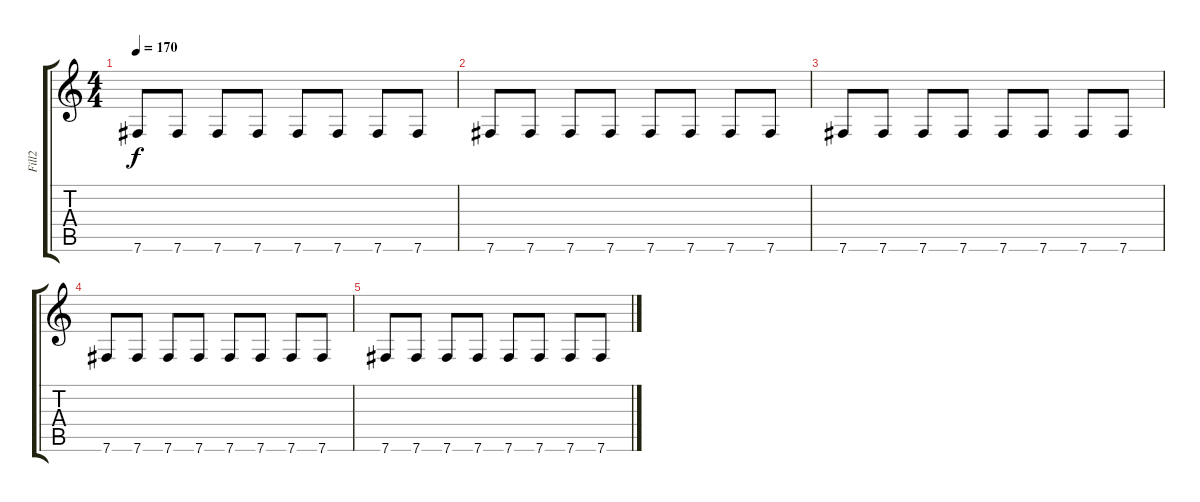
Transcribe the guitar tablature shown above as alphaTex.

\track ("Fill2" "Fill2") {instrument electricguitarclean}
\staff {score tabs}
\tuning (Db4 Ab3 E3 B2 Gb2 B1) {hide}
\ts (4 4)
\tempo 170
\clef g2
\ks c
7.6.8{dy f} 7.6.8 7.6.8 7.6.8 7.6.8 7.6.8 7.6.8 7.6.8 |
7.6.8 7.6.8 7.6.8 7.6.8 7.6.8 7.6.8 7.6.8 7.6.8 |
7.6.8 7.6.8 7.6.8 7.6.8 7.6.8 7.6.8 7.6.8 7.6.8 |
7.6.8 7.6.8 7.6.8 7.6.8 7.6.8 7.6.8 7.6.8 7.6.8 |
7.6.8 7.6.8 7.6.8 7.6.8 7.6.8 7.6.8 7.6.8 7.6.8
